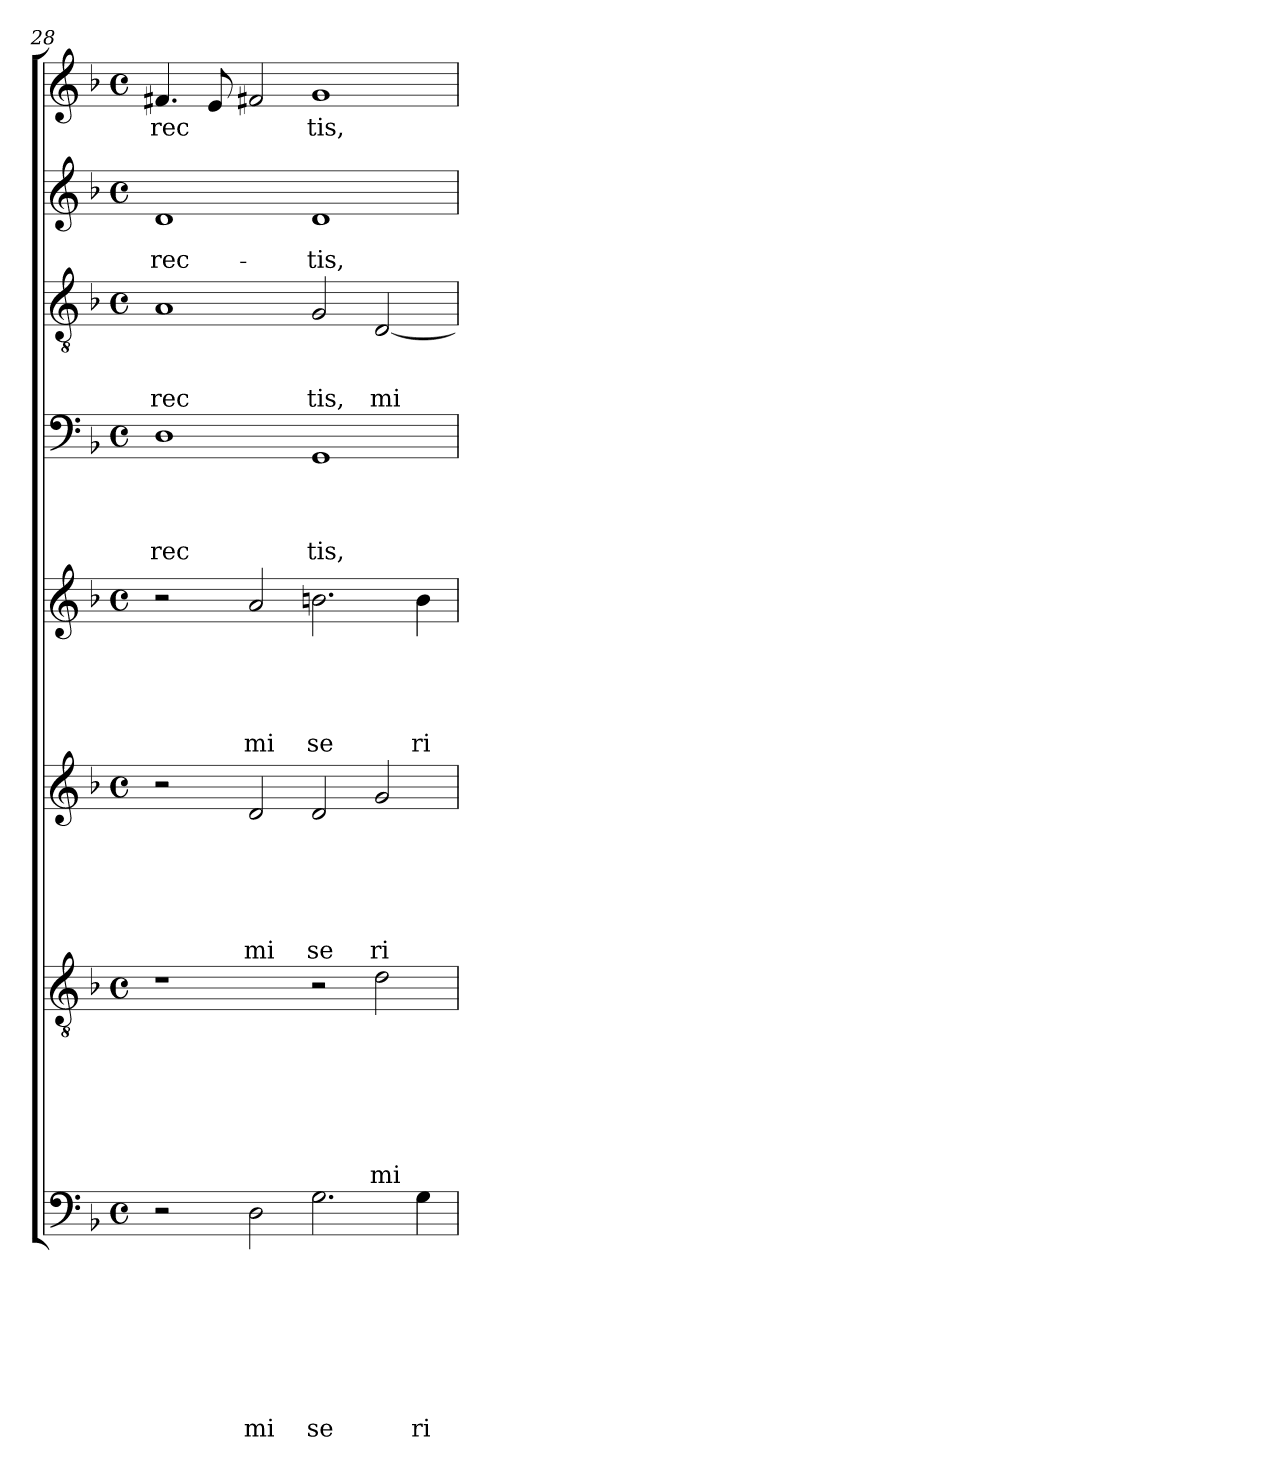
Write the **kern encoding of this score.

**kern	**text	**text	**text	**text	**text	**text	**text	**text	**kern	**text	**text	**text	**text	**text	**text	**text	**kern	**text	**text	**text	**text	**text	**text	**kern	**text	**text	**text	**text	**text	**kern	**text	**text	**text	**text	**kern	**text	**text	**text	**kern	**text	**text	**kern	**text
*part8	*part8	*part8	*part8	*part8	*part8	*part8	*part8	*part8	*part7	*part7	*part7	*part7	*part7	*part7	*part7	*part7	*part6	*part6	*part6	*part6	*part6	*part6	*part6	*part5	*part5	*part5	*part5	*part5	*part5	*part4	*part4	*part4	*part4	*part4	*part3	*part3	*part3	*part3	*part2	*part2	*part2	*part1	*part1
*staff8	*staff8	*staff8	*staff8	*staff8	*staff8	*staff8	*staff8	*staff8	*staff7	*staff7	*staff7	*staff7	*staff7	*staff7	*staff7	*staff7	*staff6	*staff6	*staff6	*staff6	*staff6	*staff6	*staff6	*staff5	*staff5	*staff5	*staff5	*staff5	*staff5	*staff4	*staff4	*staff4	*staff4	*staff4	*staff3	*staff3	*staff3	*staff3	*staff2	*staff2	*staff2	*staff1	*staff1
*clefF4	*	*	*	*	*	*	*	*	*clefGv2	*	*	*	*	*	*	*	*clefG2	*	*	*	*	*	*	*clefG2	*	*	*	*	*	*clefF4	*	*	*	*	*clefGv2	*	*	*	*clefG2	*	*	*clefG2	*
*k[b-]	*	*	*	*	*	*	*	*	*k[b-]	*	*	*	*	*	*	*	*k[b-]	*	*	*	*	*	*	*k[b-]	*	*	*	*	*	*k[b-]	*	*	*	*	*k[b-]	*	*	*	*k[b-]	*	*	*k[b-]	*
*F:	*	*	*	*	*	*	*	*	*F:	*	*	*	*	*	*	*	*F:	*	*	*	*	*	*	*F:	*	*	*	*	*	*F:	*	*	*	*	*F:	*	*	*	*F:	*	*	*F:	*
*M4/4	*	*	*	*	*	*	*	*	*M4/4	*	*	*	*	*	*	*	*M4/4	*	*	*	*	*	*	*M4/4	*	*	*	*	*	*M4/4	*	*	*	*	*M4/4	*	*	*	*M4/4	*	*	*M4/4	*
*met(c)	*	*	*	*	*	*	*	*	*met(c)	*	*	*	*	*	*	*	*met(c)	*	*	*	*	*	*	*met(c)	*	*	*	*	*	*met(c)	*	*	*	*	*met(c)	*	*	*	*met(c)	*	*	*met(c)	*
=28	=28	=28	=28	=28	=28	=28	=28	=28	=28	=28	=28	=28	=28	=28	=28	=28	=28	=28	=28	=28	=28	=28	=28	=28	=28	=28	=28	=28	=28	=28	=28	=28	=28	=28	=28	=28	=28	=28	=28	=28	=28	=28	=28
!	!	!	!	!	!	!	!	!	!	!	!	!	!	!	!	!	!	!	!	!	!	!	!	!	!	!	!	!	!	!	!	!	!	!LO:LY:b	!	!	!	!LO:LY:b	!	!	!LO:LY:b	!	!LO:LY:b
2r	.	.	.	.	.	.	.	.	1r	.	.	.	.	.	.	.	2r	.	.	.	.	.	.	2r	.	.	.	.	.	1D	.	.	.	rec	1A	.	.	rec	1d	.	rec-	4.f#X/	rec
.	.	.	.	.	.	.	.	.	.	.	.	.	.	.	.	.	.	.	.	.	.	.	.	.	.	.	.	.	.	.	.	.	.	.	.	.	.	.	.	.	.	8e/	.
!	!	!	!	!	!	!	!	!LO:LY:b	!	!	!	!	!	!	!	!	!	!	!	!	!	!	!LO:LY:b	!	!	!	!	!	!LO:LY:b	!	!	!	!	!	!	!	!	!	!	!	!	!	!
2D\	.	.	.	.	.	.	.	mi	.	.	.	.	.	.	.	.	2d/	.	.	.	.	.	mi	2a/	.	.	.	.	mi	.	.	.	.	.	.	.	.	.	.	.	.	2f#X/	.
!	!	!	!	!	!	!	!	!LO:LY:b	!	!	!	!	!	!	!	!	!	!	!	!	!	!	!LO:LY:b	!	!	!	!	!	!LO:LY:b	!	!	!	!	!LO:LY:b	!	!	!	!LO:LY:b	!	!	!LO:LY:b	!	!LO:LY:b
2.G\	.	.	.	.	.	.	.	se	2r	.	.	.	.	.	.	.	2d/	.	.	.	.	.	se	2.bn\	.	.	.	.	se	1GG	.	.	.	tis,	2G/	.	.	tis,	1d	.	-tis,	1g	tis,
!	!	!	!	!	!	!	!	!	!	!	!	!	!	!	!	!LO:LY:b	!	!	!	!	!	!	!LO:LY:b	!	!	!	!	!	!	!	!	!	!	!	!	!	!	!LO:LY:b	!	!	!	!	!
.	.	.	.	.	.	.	.	.	2d\	.	.	.	.	.	.	mi	2g/	.	.	.	.	.	ri	.	.	.	.	.	.	.	.	.	.	.	[<2D/	.	.	mi	.	.	.	.	.
!	!	!	!	!	!	!	!	!LO:LY:b	!	!	!	!	!	!	!	!	!	!	!	!	!	!	!	!	!	!	!	!	!LO:LY:b	!	!	!	!	!	!	!	!	!	!	!	!	!	!
4G\	.	.	.	.	.	.	.	ri	.	.	.	.	.	.	.	.	.	.	.	.	.	.	.	4b\	.	.	.	.	ri	.	.	.	.	.	.	.	.	.	.	.	.	.	.
=	=	=	=	=	=	=	=	=	=	=	=	=	=	=	=	=	=	=	=	=	=	=	=	=	=	=	=	=	=	=	=	=	=	=	=	=	=	=	=	=	=	=	=
*-	*-	*-	*-	*-	*-	*-	*-	*-	*-	*-	*-	*-	*-	*-	*-	*-	*-	*-	*-	*-	*-	*-	*-	*-	*-	*-	*-	*-	*-	*-	*-	*-	*-	*-	*-	*-	*-	*-	*-	*-	*-	*-	*-
